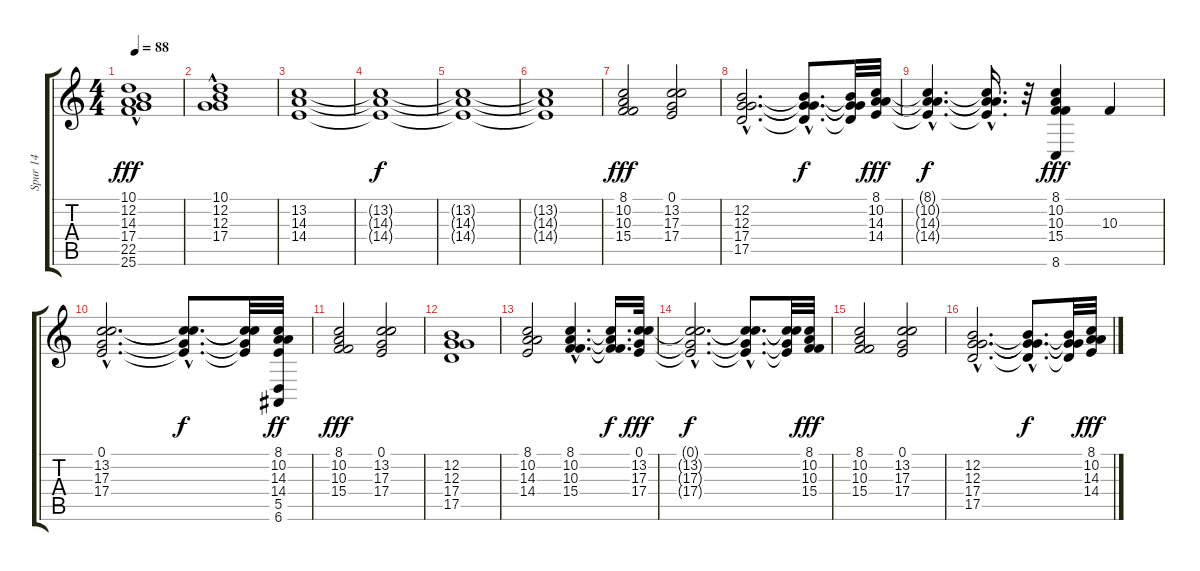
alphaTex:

\track ("Spur 14" "Spur 14") {instrument pad8sweep}
\staff {score tabs}
\tuning (E4 B3 G3 D3 A2 E2) {hide}
\ts (4 4)
\tempo 88
\clef g2
\ks c
(10.1 12.2 14.3{hac} 17.4 22.5 25.6).1{dy fff} |
(10.1 12.2{hac} 12.3{hac} 17.4{hac}).1 |
(13.2 14.3 14.4).1{instrument pad8sweep} |
(13.2{t} 14.3{t} 14.4{t}).1{dy f} |
(13.2{t} 14.3{t} 14.4{t}).1 |
(13.2{t} 14.3{t} 14.4{t}).1 |
(8.1 10.2 10.3 15.4).2{dy fff instrument pad8sweep} (0.1 13.2 17.3 17.4).2 |
(12.2{hac} 12.3{hac} 17.4{hac} 17.5{hac}).2{d} (12.2{hac t} 12.3{hac t} 17.4{hac t} 17.5{hac t}).8{d dy f} (12.2{t} 12.3{t} 17.4{t} 17.5{t}).32 (8.1 10.2 14.3 14.4).32{dy fff} |
(8.1{hac t} 10.2{hac t} 14.3{hac t} 14.4{hac t}).4{d dy f} (8.1{hac t} 10.2{hac t} 14.3{hac t} 14.4{hac t}).16{d} r.32 (8.1 10.2 10.3 15.4 8.6).4{dy fff} 10.3.4 |
(0.1{hac} 13.2{hac} 17.3{hac} 17.4{hac}).2{d} (0.1{hac t} 13.2{hac t} 17.3{hac t} 17.4{hac t}).8{d dy f} (0.1{t} 13.2{t} 17.3{t} 17.4{t}).32 (8.1 10.2 14.3 14.4 5.5 6.6).32{dy ff} |
(8.1 10.2 10.3 15.4).2{dy fff} (0.1 13.2 17.3 17.4).2 |
(12.2 12.3 17.4 17.5).1 |
(8.1 10.2 14.3 14.4).2 (8.1{hac} 10.2{hac} 10.3{hac} 15.4{hac}).4{d} (8.1{t} 10.2{t} 10.3{t} 15.4{t}).16{d dy f} (0.1 13.2 17.3 17.4).32{dy fff} |
(0.1{hac t} 13.2{hac t} 17.3{hac t} 17.4{hac t}).2{d dy f} (0.1{hac t} 13.2{hac t} 17.3{hac t} 17.4{hac t}).8{d} (0.1{t} 13.2{t} 17.3{t} 17.4{t}).32 (8.1 10.2 10.3 15.4).32{dy fff} |
(8.1 10.2 10.3 15.4).2 (0.1 13.2 17.3 17.4).2 |
(12.2{hac} 12.3{hac} 17.4{hac} 17.5{hac}).2{d} (12.2{hac t} 12.3{hac t} 17.4{hac t} 17.5{hac t}).8{d dy f} (12.2{t} 12.3{t} 17.4{t} 17.5{t}).32 (8.1 10.2 14.3 14.4).32{dy fff}
